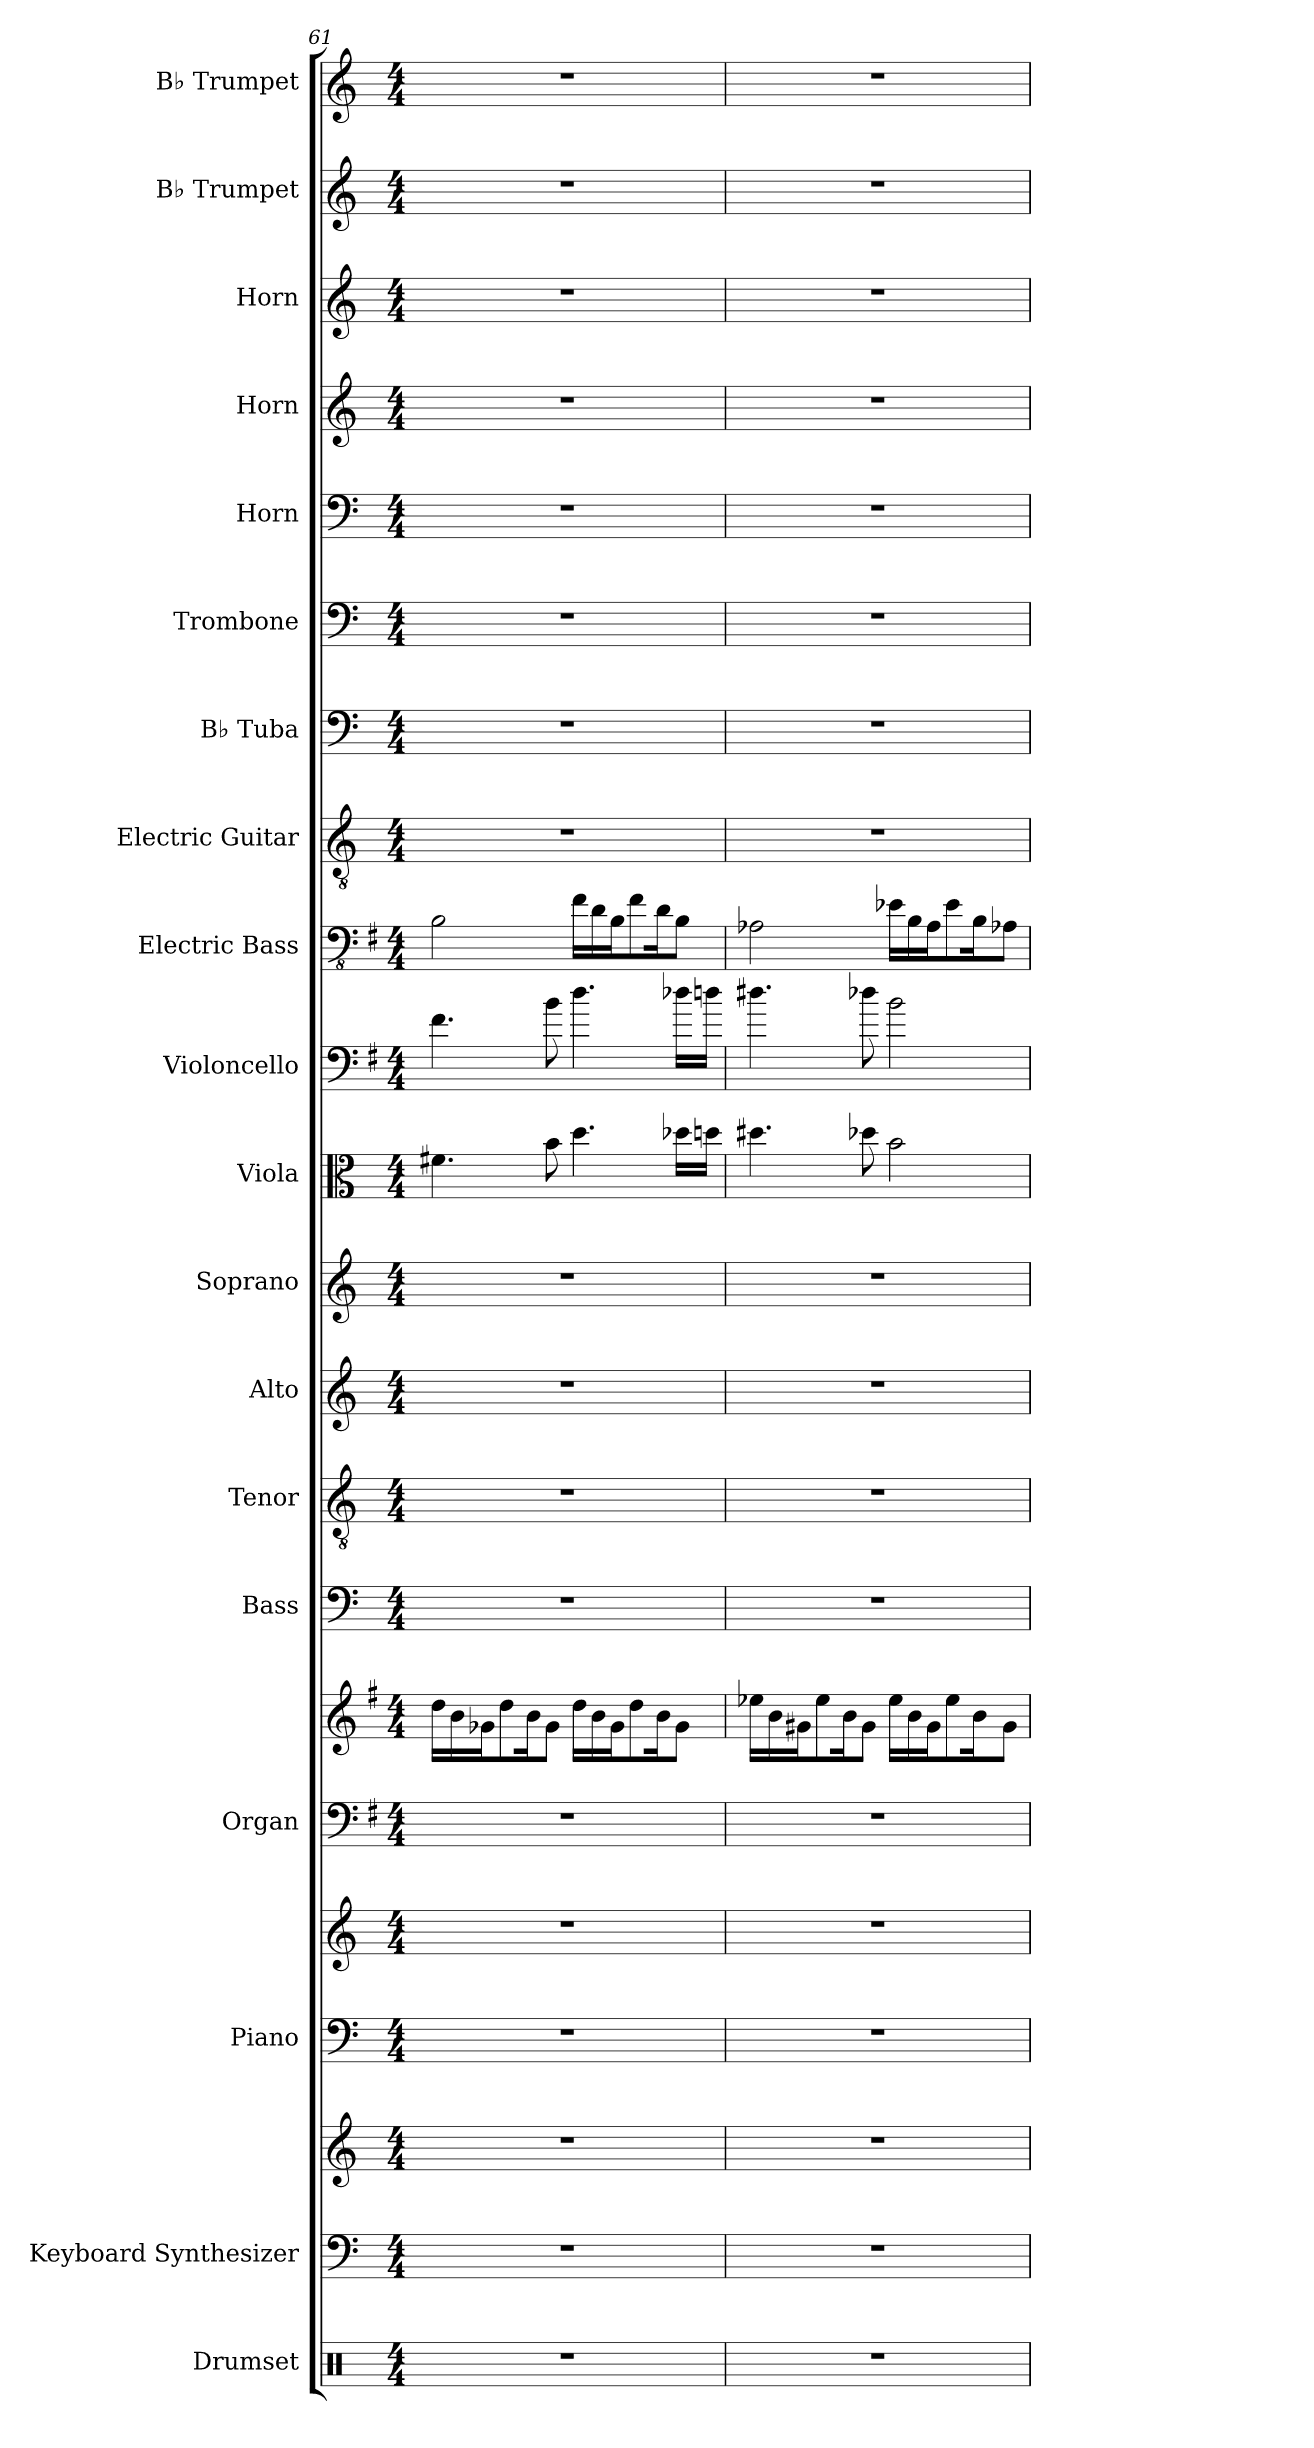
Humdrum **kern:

**kern	**kern	**kern	**kern	**kern	**kern	**kern	**kern	**kern	**kern	**kern	**kern	**kern	**kern	**kern	**kern	**kern	**kern	**kern	**kern	**kern	**kern
*part19	*part18	*part18	*part17	*part17	*part16	*part16	*part15	*part14	*part13	*part12	*part11	*part10	*part9	*part8	*part7	*part6	*part5	*part4	*part3	*part2	*part1
*staff22	*staff21	*staff20	*staff19	*staff18	*staff17	*staff16	*staff15	*staff14	*staff13	*staff12	*staff11	*staff10	*staff9	*staff8	*staff7	*staff6	*staff5	*staff4	*staff3	*staff2	*staff1
*I"Drumset	*I"Keyboard Synthesizer	*	*I"Piano	*	*I"Organ	*	*I"Bass	*I"Tenor	*I"Alto	*I"Soprano	*I"Viola	*I"Violoncello	*I"Electric Bass	*I"Electric Guitar	*I"B♭ Tuba	*I"Trombone	*I"Horn	*I"Horn	*I"Horn	*I"B♭ Trumpet	*I"B♭ Trumpet
*I'Drs.	*I'Synth.	*	*I'Pno.	*	*I'Org.	*	*I'B.	*I'T.	*I'A.	*I'S.	*I'Vla.	*I'Vlc.	*I'El. B.	*I'El. Guit.	*I'B♭ Tu.	*I'Trb.	*I'Hn.	*I'Hn.	*I'Hn.	*I'B♭ Tpt.	*I'B♭ Tpt.
*clefX	*clefF4	*clefG2	*clefF4	*clefG2	*clefF4	*clefG2	*clefF4	*clefGv2	*clefG2	*clefG2	*clefC3	*clefF4	*clefFv4	*clefGv2	*clefF4	*clefF4	*clefF4	*clefG2	*clefG2	*clefG2	*clefG2
*	*	*	*	*	*	*	*	*	*	*	*	*	*	*	*	*	*ITrd4c7	*ITrd4c7	*ITrd4c7	*ITrd1c2	*ITrd1c2
*k[]	*k[]	*k[]	*k[]	*k[]	*k[f#]	*k[f#]	*k[]	*k[]	*k[]	*k[]	*k[]	*k[f#]	*k[f#]	*k[]	*k[]	*k[]	*k[b-]	*k[b-]	*k[b-]	*k[b-e-]	*k[b-e-]
*C:	*C:	*C:	*C:	*C:	*G:	*G:	*C:	*C:	*C:	*C:	*C:	*G:	*G:	*C:	*C:	*C:	*F:	*F:	*F:	*B-:	*B-:
*M4/4	*M4/4	*M4/4	*M4/4	*M4/4	*M4/4	*M4/4	*M4/4	*M4/4	*M4/4	*M4/4	*M4/4	*M4/4	*M4/4	*M4/4	*M4/4	*M4/4	*M4/4	*M4/4	*M4/4	*M4/4	*M4/4
=61	=61	=61	=61	=61	=61	=61	=61	=61	=61	=61	=61	=61	=61	=61	=61	=61	=61	=61	=61	=61	=61
1r	1r	1r	1r	1r	1r	16dd\LL	1r	1r	1r	1r	4.f#X\	4.f#\	2BB\	1r	1r	1r	1r	1r	1r	1r	1r
.	.	.	.	.	.	16b\	.	.	.	.	.	.	.	.	.	.	.	.	.	.	.
.	.	.	.	.	.	16g-X\J	.	.	.	.	.	.	.	.	.	.	.	.	.	.	.
.	.	.	.	.	.	8dd\	.	.	.	.	.	.	.	.	.	.	.	.	.	.	.
.	.	.	.	.	.	16b\K	.	.	.	.	.	.	.	.	.	.	.	.	.	.	.
.	.	.	.	.	.	8g-\J	.	.	.	.	8b\	8b\	.	.	.	.	.	.	.	.	.
.	.	.	.	.	.	16dd\LL	.	.	.	.	4.dd\	4.dd\	16F#\LL	.	.	.	.	.	.	.	.
.	.	.	.	.	.	16b\	.	.	.	.	.	.	16D\	.	.	.	.	.	.	.	.
.	.	.	.	.	.	16g-\J	.	.	.	.	.	.	16BB\J	.	.	.	.	.	.	.	.
.	.	.	.	.	.	8dd\	.	.	.	.	.	.	8F#\	.	.	.	.	.	.	.	.
.	.	.	.	.	.	16b\K	.	.	.	.	.	.	16D\K	.	.	.	.	.	.	.	.
.	.	.	.	.	.	8g-\J	.	.	.	.	16dd-X\LL	16dd-X\LL	8BB\J	.	.	.	.	.	.	.	.
.	.	.	.	.	.	.	.	.	.	.	16ddn\JJ	16ddn\JJ	.	.	.	.	.	.	.	.	.
!!LO:PB:g=z
=62	=62	=62	=62	=62	=62	=62	=62	=62	=62	=62	=62	=62	=62	=62	=62	=62	=62	=62	=62	=62	=62
1r	1r	1r	1r	1r	1r	16ee-X\LL	1r	1r	1r	1r	4.dd#X\	4.dd#X\	2AA-X\	1r	1r	1r	1r	1r	1r	1r	1r
.	.	.	.	.	.	16b\	.	.	.	.	.	.	.	.	.	.	.	.	.	.	.
.	.	.	.	.	.	16g#X\J	.	.	.	.	.	.	.	.	.	.	.	.	.	.	.
.	.	.	.	.	.	8ee-\	.	.	.	.	.	.	.	.	.	.	.	.	.	.	.
.	.	.	.	.	.	16b\K	.	.	.	.	.	.	.	.	.	.	.	.	.	.	.
.	.	.	.	.	.	8g#\J	.	.	.	.	8dd-X\	8dd-X\	.	.	.	.	.	.	.	.	.
.	.	.	.	.	.	16ee-\LL	.	.	.	.	2b\	2b\	16E-X\LL	.	.	.	.	.	.	.	.
.	.	.	.	.	.	16b\	.	.	.	.	.	.	16BB\	.	.	.	.	.	.	.	.
.	.	.	.	.	.	16g#\J	.	.	.	.	.	.	16AA-\J	.	.	.	.	.	.	.	.
.	.	.	.	.	.	8ee-\	.	.	.	.	.	.	8E-\	.	.	.	.	.	.	.	.
.	.	.	.	.	.	16b\K	.	.	.	.	.	.	16BB\K	.	.	.	.	.	.	.	.
.	.	.	.	.	.	8g#\J	.	.	.	.	.	.	8AA-X\J	.	.	.	.	.	.	.	.
=	=	=	=	=	=	=	=	=	=	=	=	=	=	=	=	=	=	=	=	=	=
*-	*-	*-	*-	*-	*-	*-	*-	*-	*-	*-	*-	*-	*-	*-	*-	*-	*-	*-	*-	*-	*-
